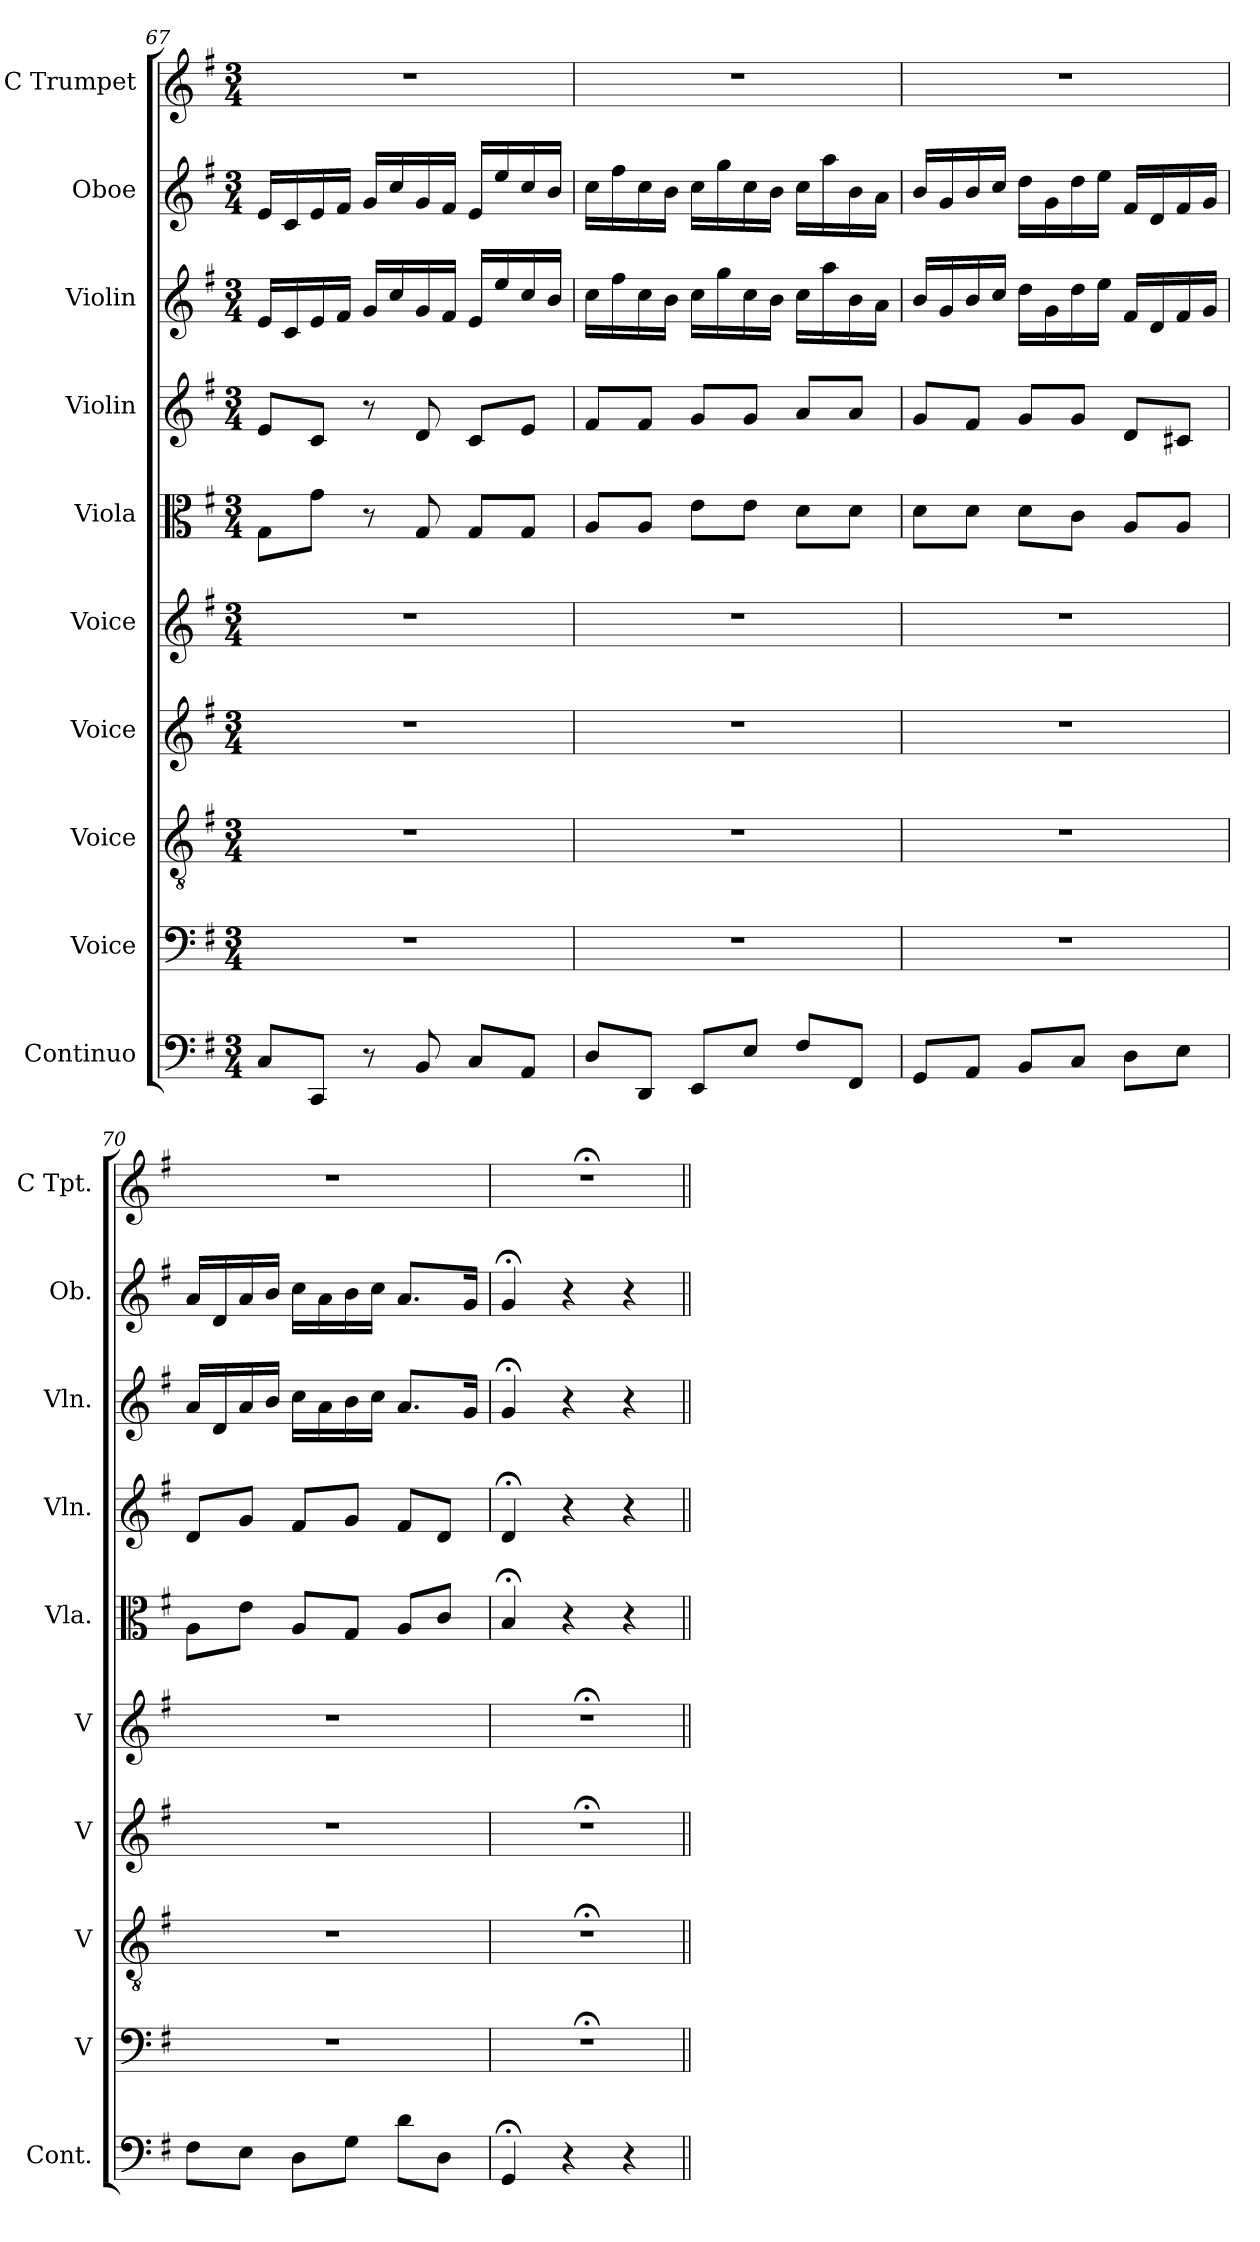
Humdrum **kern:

**kern	**kern	**kern	**kern	**kern	**kern	**kern	**kern	**kern	**kern
*part10	*part9	*part8	*part7	*part6	*part5	*part4	*part3	*part2	*part1
*staff10	*staff9	*staff8	*staff7	*staff6	*staff5	*staff4	*staff3	*staff2	*staff1
*I"Continuo	*I"Voice	*I"Voice	*I"Voice	*I"Voice	*I"Viola	*I"Violin	*I"Violin	*I"Oboe	*I"C Trumpet
*I'Cont.	*I'V	*I'V	*I'V	*I'V	*I'Vla.	*I'Vln.	*I'Vln.	*I'Ob.	*I'C Tpt.
*clefF4	*clefF4	*clefGv2	*clefG2	*clefG2	*clefC3	*clefG2	*clefG2	*clefG2	*clefG2
*k[f#]	*k[f#]	*k[f#]	*k[f#]	*k[f#]	*k[f#]	*k[f#]	*k[f#]	*k[f#]	*k[f#]
*M3/4	*M3/4	*M3/4	*M3/4	*M3/4	*M3/4	*M3/4	*M3/4	*M3/4	*M3/4
=67	=67	=67	=67	=67	=67	=67	=67	=67	=67
8CL	2.r	2.r	2.r	2.r	8GL	8eL	16eLL	16eLL	2.r
.	.	.	.	.	.	.	16c	16c	.
8CCJ	.	.	.	.	8gJ	8cJ	16e	16e	.
.	.	.	.	.	.	.	16f#JJ	16f#JJ	.
8r	.	.	.	.	8r	8r	16gLL	16gLL	.
.	.	.	.	.	.	.	16cc	16cc	.
8BB	.	.	.	.	8G	8d	16g	16g	.
.	.	.	.	.	.	.	16f#JJ	16f#JJ	.
8CL	.	.	.	.	8GL	8cL	16eLL	16eLL	.
.	.	.	.	.	.	.	16ee	16ee	.
8AAJ	.	.	.	.	8GJ	8eJ	16cc	16cc	.
.	.	.	.	.	.	.	16bJJ	16bJJ	.
=68	=68	=68	=68	=68	=68	=68	=68	=68	=68
8DL	2.r	2.r	2.r	2.r	8AL	8f#L	16ccLL	16ccLL	2.r
.	.	.	.	.	.	.	16ff#	16ff#	.
8DDJ	.	.	.	.	8AJ	8f#J	16cc	16cc	.
.	.	.	.	.	.	.	16bJJ	16bJJ	.
8EEL	.	.	.	.	8eL	8gL	16ccLL	16ccLL	.
.	.	.	.	.	.	.	16gg	16gg	.
8EJ	.	.	.	.	8eJ	8gJ	16cc	16cc	.
.	.	.	.	.	.	.	16bJJ	16bJJ	.
8F#L	.	.	.	.	8dL	8aL	16ccLL	16ccLL	.
.	.	.	.	.	.	.	16aa	16aa	.
8FF#J	.	.	.	.	8dJ	8aJ	16b	16b	.
.	.	.	.	.	.	.	16aJJ	16aJJ	.
=69	=69	=69	=69	=69	=69	=69	=69	=69	=69
8GGL	2.r	2.r	2.r	2.r	8dL	8gL	16bLL	16bLL	2.r
.	.	.	.	.	.	.	16g	16g	.
8AAJ	.	.	.	.	8dJ	8f#J	16b	16b	.
.	.	.	.	.	.	.	16ccJJ	16ccJJ	.
8BBL	.	.	.	.	8dL	8gL	16ddLL	16ddLL	.
.	.	.	.	.	.	.	16g	16g	.
8CJ	.	.	.	.	8cJ	8gJ	16dd	16dd	.
.	.	.	.	.	.	.	16eeJJ	16eeJJ	.
8DL	.	.	.	.	8AL	8dL	16f#LL	16f#LL	.
.	.	.	.	.	.	.	16d	16d	.
8EJ	.	.	.	.	8AJ	8c#XJ	16f#	16f#	.
.	.	.	.	.	.	.	16gJJ	16gJJ	.
=70	=70	=70	=70	=70	=70	=70	=70	=70	=70
8F#L	2.r	2.r	2.r	2.r	8AL	8dL	16aLL	16aLL	2.r
.	.	.	.	.	.	.	16d	16d	.
8EJ	.	.	.	.	8eJ	8gJ	16a	16a	.
.	.	.	.	.	.	.	16bJJ	16bJJ	.
8DL	.	.	.	.	8AL	8f#L	16ccLL	16ccLL	.
.	.	.	.	.	.	.	16a	16a	.
8GJ	.	.	.	.	8GJ	8gJ	16b	16b	.
.	.	.	.	.	.	.	16ccJJ	16ccJJ	.
8dL	.	.	.	.	8AL	8f#L	8.aL	8.aL	.
8DJ	.	.	.	.	8cJ	8dJ	.	.	.
.	.	.	.	.	.	.	16gJk	16gJk	.
=71	=71	=71	=71	=71	=71	=71	=71	=71	=71
4GG;<	2.r;<	2.r;<	2.r;<	2.r;<	4B;<	4d;<	4g;<	4g;<	2.r;<
4r	.	.	.	.	4r	4r	4r	4r	.
4r	.	.	.	.	4r	4r	4r	4r	.
=||	=||	=||	=||	=||	=||	=||	=||	=||	=||
*-	*-	*-	*-	*-	*-	*-	*-	*-	*-
